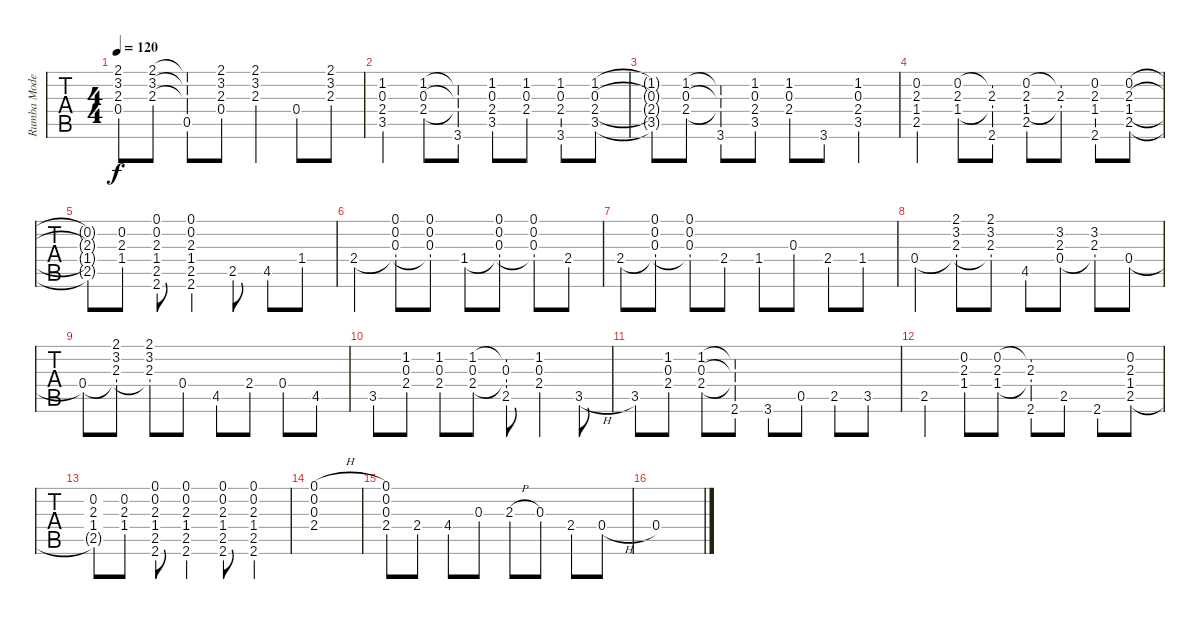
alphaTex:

\track ("Rumba Moderatto" "Rumba Mode") {instrument acousticguitarnylon}
\staff {tabs}
\tuning (E4 B3 G3 D3 A2 E2) {hide}
\ts (4 4)
\tempo 120
\clef g2
\ks c
(2.1{t} 3.2{t} 2.3{t} 0.4{t}).8{dy f} (2.1 3.2 2.3).8 (2.1{t} 3.2{t} 2.3{t} 0.5).8 (2.1 3.2 2.3 0.4).8 (2.1 3.2 2.3).4 0.4.8 (2.1 3.2 2.3).8 |
(1.2 0.3 2.4 3.5).4 (1.2 0.3 2.4).8 (1.2{t} 0.3{t} 2.4{t} 3.6).8 (1.2 0.3 2.4 3.5).8 (1.2 0.3 2.4).8 (1.2 0.3 2.4 3.6).8 (1.2 0.3 2.4 3.5).8 |
(1.2{t} 0.3{t} 2.4{t} 3.5{t}).8 (1.2 0.3 2.4).8 (1.2{t} 0.3{t} 2.4{t} 3.6).8 (1.2 0.3 2.4 3.5).8 (1.2 0.3 2.4).8 3.6.8 (1.2 0.3 2.4 3.5).4 |
(0.2 2.3 1.4 2.5).4 (0.2 2.3 1.4).8 (0.2{t} 2.3 1.4{t} 2.6).8 (0.2 2.3 1.4 2.5).8 (0.2{t} 2.3 1.4{t}).8 (0.2 2.3 1.4 2.6).8 (0.2 2.3 1.4 2.5).8 |
(0.2{t} 2.3{t} 1.4{t} 2.5{t}).8 (0.2 2.3 1.4).8 (0.1 0.2 2.3 1.4 2.5 2.6).8 (0.1 0.2 2.3 1.4 2.5 2.6).4 2.5.8 4.5.8 1.4.8 |
2.4.4 (0.1 0.2 0.3 2.4{t}).8 (0.1 0.2 0.3 2.4{t}).8 1.4.8 (0.1 0.2 0.3 1.4{t}).8 (0.1 0.2 0.3 1.4{t}).8 2.4.8 |
2.4.8 (0.1 0.2 0.3 2.4{t}).8 (0.1 0.2 0.3 2.4{t}).8 2.4.8 1.4.8 0.3.8 2.4.8 1.4.8 |
0.4.4 (2.1 3.2 2.3 0.4{t}).8 (2.1 3.2 2.3 0.4{t}).8 4.5.8 (3.2 2.3 0.4).8 (3.2 2.3 0.4{t}).8 0.4{h}.8 |
0.4.8 (2.1 3.2 2.3 0.4{t}).8 (2.1 3.2 2.3 0.4{t}).8 0.4.8 4.5.8 2.4.8 0.4.8 4.5.8 |
3.5.8 (1.2 0.3 2.4).8 (1.2 0.3 2.4).8 (1.2 0.3 2.4).8 (1.2{t} 0.3 2.4{t} 2.5).8 (1.2 0.3 2.4).4 3.5{h}.8 |
3.5.8 (1.2 0.3 2.4).8 (1.2 0.3 2.4).8 (1.2{t} 0.3{t} 2.4{t} 2.6).8 3.6.8 0.5.8 2.5.8 3.5.8 |
2.5.4 (0.2 2.3 1.4).8 (0.2 2.3 1.4).8 (0.2{t} 2.3 1.4{t} 2.6).8 2.5.8 2.6.8 (0.2 2.3 1.4 2.5).8 |
(0.2 2.3 1.4 2.5{t}).8 (0.2 2.3 1.4).8 (0.1 0.2 2.3 1.4 2.5 2.6).8 (0.1 0.2 2.3 1.4 2.5 2.6).4 (0.1 0.2 2.3 1.4 2.5 2.6).8 (0.1 0.2 2.3 1.4 2.5 2.6).4 |
(0.1{h} 0.2{h} 0.3{h} 2.4{h}).1 |
(0.1 0.2 0.3 2.4).8 2.4.8 4.4.8 0.3.8 2.3{h}.8 0.3.8 2.4.8 0.4{h}.8 |
0.4{h}.1
